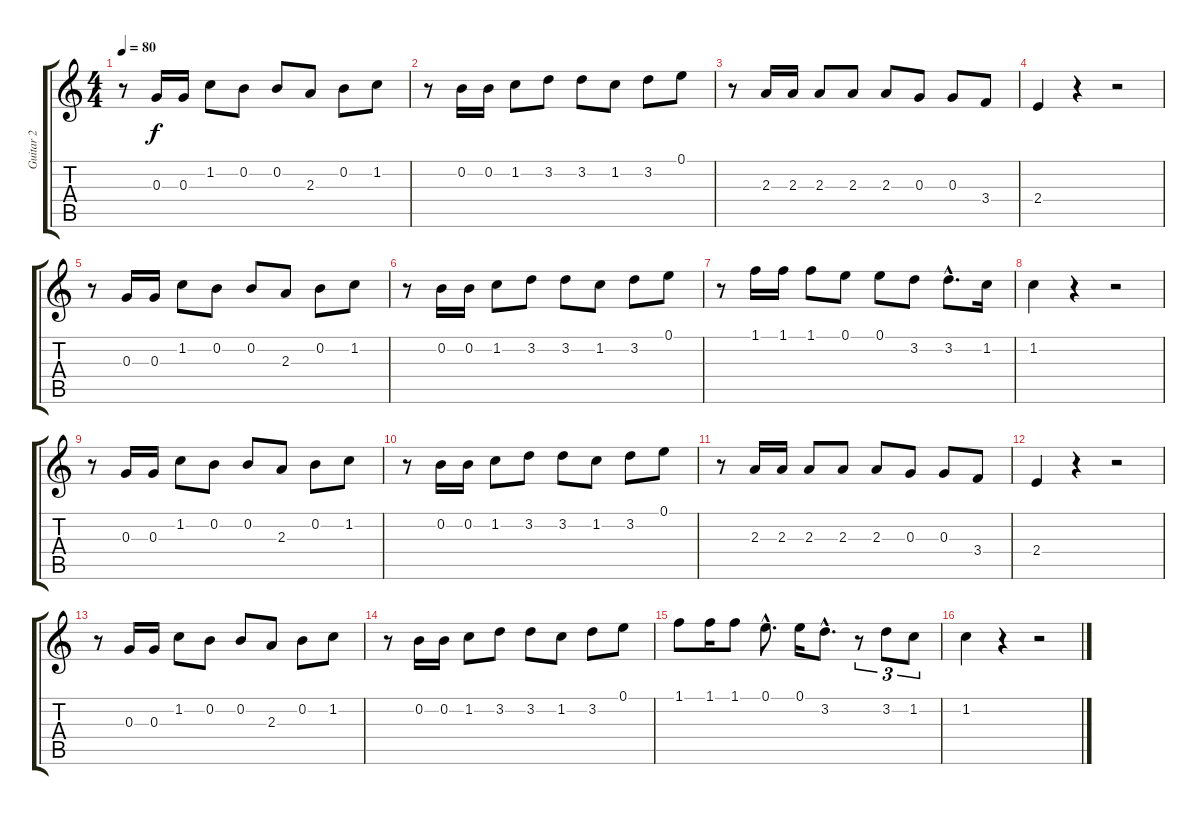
\track ("Guitar 2" "Guitar 2") {instrument overdrivenguitar}
\staff {score tabs}
\tuning (E4 B3 G3 D3 A2 E2) {hide}
\ts (4 4)
\tempo 80
\clef g2
\ks c
r.8{dy f instrument overdrivenguitar} 0.3.16 0.3.16 1.2.8 0.2.8 0.2.8 2.3.8 0.2.8 1.2.8 |
r.8 0.2.16 0.2.16 1.2.8 3.2.8 3.2.8 1.2.8 3.2.8 0.1.8 |
r.8 2.3.16 2.3.16 2.3.8 2.3.8 2.3.8 0.3.8 0.3.8 3.4.8 |
2.4.4 r.4 r.2 |
r.8 0.3.16 0.3.16 1.2.8 0.2.8 0.2.8 2.3.8 0.2.8 1.2.8 |
r.8 0.2.16 0.2.16 1.2.8 3.2.8 3.2.8 1.2.8 3.2.8 0.1.8 |
r.8 1.1.16 1.1.16 1.1.8 0.1.8 0.1.8 3.2.8 3.2{hac}.8{d} 1.2.16 |
1.2.4 r.4 r.2 |
r.8 0.3.16 0.3.16 1.2.8 0.2.8 0.2.8 2.3.8 0.2.8 1.2.8 |
r.8 0.2.16 0.2.16 1.2.8 3.2.8 3.2.8 1.2.8 3.2.8 0.1.8 |
r.8 2.3.16 2.3.16 2.3.8 2.3.8 2.3.8 0.3.8 0.3.8 3.4.8 |
2.4.4 r.4 r.2 |
r.8 0.3.16 0.3.16 1.2.8 0.2.8 0.2.8 2.3.8 0.2.8 1.2.8 |
r.8 0.2.16 0.2.16 1.2.8 3.2.8 3.2.8 1.2.8 3.2.8 0.1.8 |
1.1.8 1.1.16 1.1.8 0.1{hac}.8{d} 0.1.16 3.2{hac}.8{d} r.8{tu (3 2)} 3.2.8{tu (3 2)} 1.2.8{tu (3 2)} |
1.2.4 r.4 r.2
